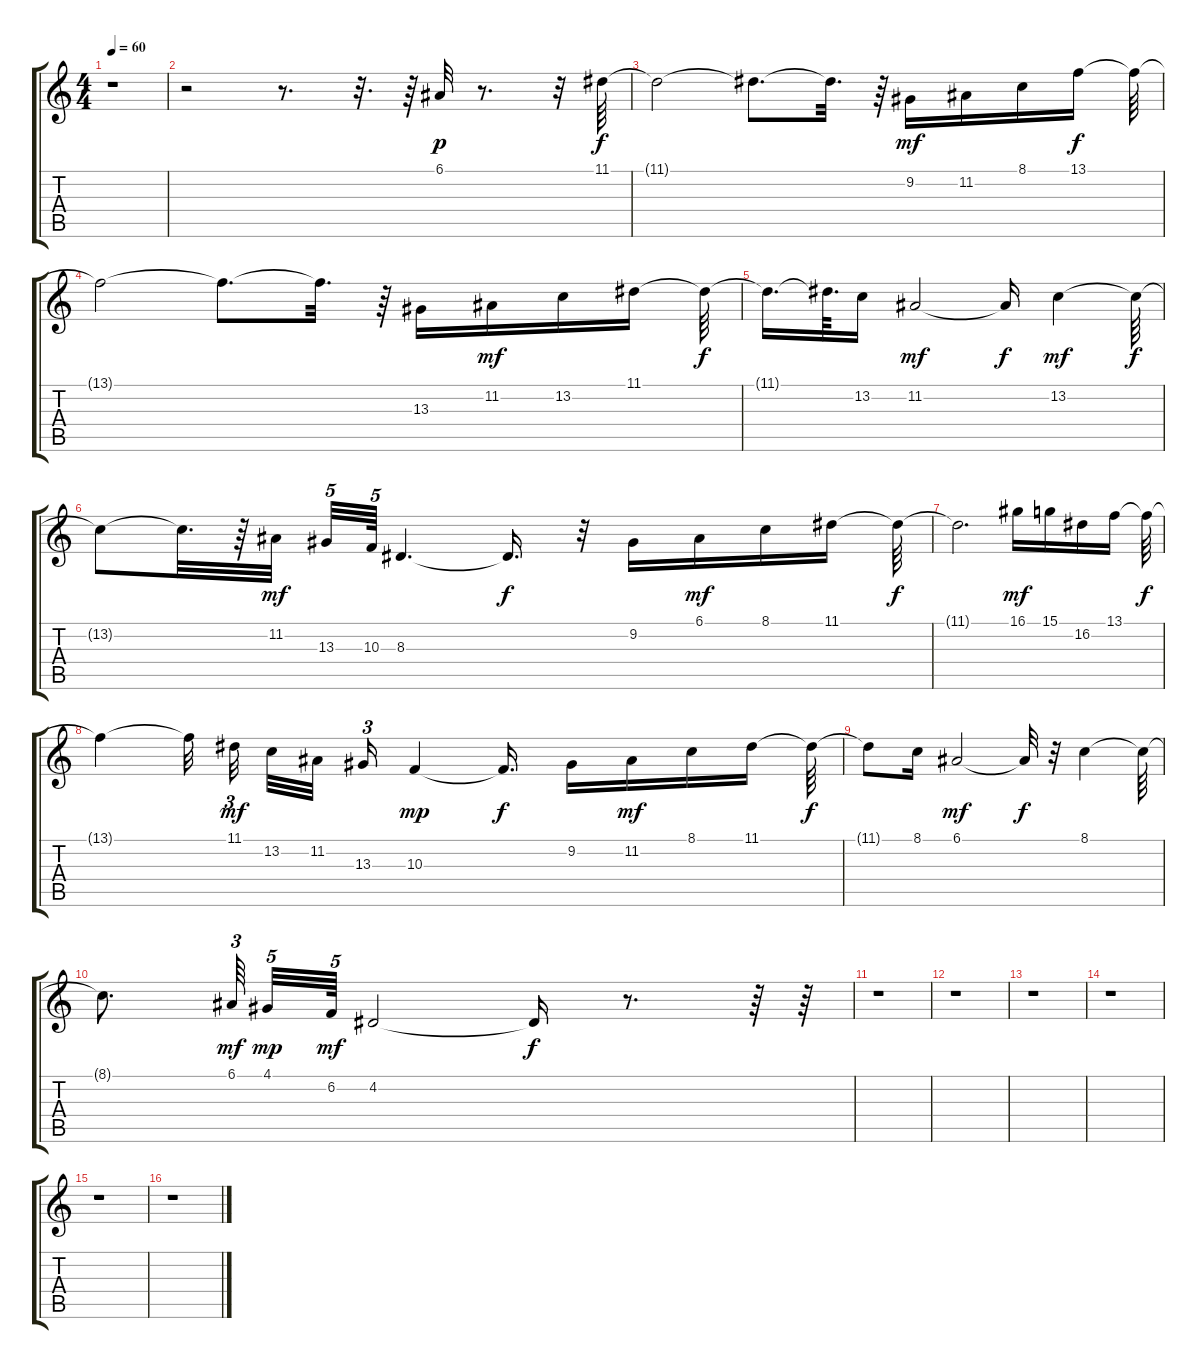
\track "" {instrument recorder}
\staff {score tabs}
\tuning (E4 B3 G3 D3 A2 E2) {hide}
\ts (4 4)
\tempo 60
\clef g2
\ks c
r.1{dy f} |
r.2 r.8{d} r.32{d} r.64 6.1.32{dy p} r.8{d} r.32 11.1.64{dy f} |
11.1{t}.2 11.1{t}.8{d} 11.1{t}.32{d} r.64 9.2.16{dy mf} 11.2.16 8.1.16 13.1.16{dy f} 13.1{t}.64 |
13.1{t}.2 13.1{t}.8{d} 13.1{t}.32{d} r.64 13.3.16 11.2.16{dy mf} 13.2.16 11.1.16 11.1{t}.64{dy f} |
11.1{t}.16{d} 11.1{t}.64{d} 13.2.16 11.2.2{dy mf} 11.2{t}.16{dy f} 13.2.4{dy mf} 13.2{t}.64{dy f} |
13.2{t}.8 13.2{t}.32{d} r.64 11.2.32{dy mf beam splitsecondary} 13.3.32{tu (5 4)} 10.3.64{tu (5 4)} 8.3.4{d} 8.3{t}.16{d dy f} r.32 9.2.16 6.1.16{dy mf} 8.1.16 11.1.16 11.1{t}.64{dy f} |
11.1{t}.2{d} 16.1.16{dy mf} 15.1.16 16.2.16 13.1.16 13.1{t}.64{dy f} |
13.1{t}.4 13.1{t}.32{beam splitsecondary} 11.1.32{tu (3 2) dy mf beam splitsecondary} 13.2.32 11.2.32{beam splitsecondary} 13.3.16{tu (3 2)} 10.3.4{dy mp} 10.3{t}.16{d dy f} 9.2.16 11.2.16{dy mf} 8.1.16 11.1.16 11.1{t}.64{dy f} |
11.1{t}.8 8.1.16 6.1.2{dy mf} 6.1{t}.32{dy f} r.32 8.1.4 8.1{t}.64 |
8.1{t}.8{d} 6.1.64{tu (3 2) dy mf} 4.1.32{tu (5 4) dy mp} 6.2.64{tu (5 4) dy mf} 4.2.2 4.2{t}.16{dy f} r.8{d} r.64 r.64 |
r.1 |
r.1 |
r.1 |
r.1 |
r.1 |
r.1
